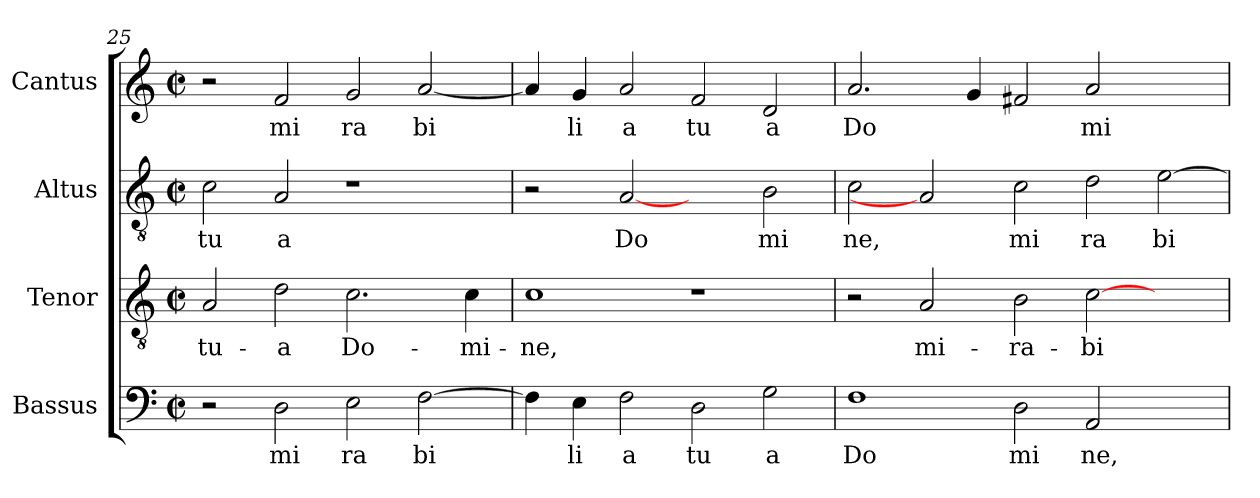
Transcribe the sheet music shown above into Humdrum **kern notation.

**kern	**text	**kern	**text	**kern	**text	**kern	**text
*part4	*part4	*part3	*part3	*part2	*part2	*part1	*part1
*staff4	*staff4	*staff3	*staff3	*staff2	*staff2	*staff1	*staff1
*I"Bassus	*	*I"Tenor	*	*I"Altus	*	*I"Cantus	*
*clefF4	*	*clefGv2	*	*clefGv2	*	*clefG2	*
*k[]	*	*k[]	*	*k[]	*	*k[]	*
*C:	*	*C:	*	*C:	*	*C:	*
*M2/2	*	*M2/2	*	*M2/2	*	*M2/2	*
*met(c|)	*	*met(c|)	*	*met(c|)	*	*met(c|)	*
=25	=25	=25	=25	=25	=25	=25	=25
!	!	!	!LO:LY:b:cj	!	!LO:LY:b:cj	!	!
2r	.	2A/	tu-	2c\	tu	2r	.
!	!LO:LY:b:cj	!	!LO:LY:b:cj	!	!LO:LY:b:cj	!	!LO:LY:b:cj
2D\	mi	2d\	-a	2A/	a	2f/	mi
!	!LO:LY:b:cj	!	!LO:LY:b:cj	!	!	!	!LO:LY:b:cj
2E\	ra	2.c\	Do-	1r	.	2g/	ra
!	!LO:LY:b:cj	!	!	!	!	!	!LO:LY:b:cj
[>2F\	bi	.	.	.	.	[<2a/	bi
!	!	!	!LO:LY:b:cj	!	!	!	!
.	.	4c\	-mi-	.	.	.	.
=26	=26	=26	=26	=26	=26	=26	=26
!	!LO:LY:b:cj	!	!LO:LY:b:cj	!	!	!	!LO:LY:b:cj
4F\]	.	1c	-ne,	2r	.	4a/]	.
!	!LO:LY:b:cj	!	!	!	!	!	!LO:LY:b:cj
4E\	li	.	.	.	.	4g/	li
!	!LO:LY:b:cj	!	!	!	!LO:LY:b:cj	!	!LO:LY:b:cj
2F\	a	.	.	[2A	Do	2a/	a
!	!LO:LY:b:cj	!	!	!	!	!	!LO:LY:b:cj
2D\	tu	1r	.	2ryy	.	2f/	tu
!	!LO:LY:b:cj	!	!	!	!LO:LY:b:cj	!	!LO:LY:b:cj
2G\	a	.	.	2B\	mi	2d/	a
=27	=27	=27	=27	=27	=27	=27	=27
!	!LO:LY:b:cj	!	!	!	!LO:LY:b:cj	!	!LO:LY:b:cj
1F	Do	2r	.	2c\	ne,	2.a/	Do
!	!	!	!LO:LY:b:cj	!	!	!	!
.	.	2A/	mi-	2A]	.	.	.
!	!	!	!	!	!	!	!LO:LY:b:cj
.	.	.	.	.	.	4g/	.
!	!LO:LY:b:cj	!	!LO:LY:b:cj	!	!LO:LY:b:cj	!	!LO:LY:b:cj
2D\	mi	2B\	-ra-	2c\	mi	2f#X/	.
!	!LO:LY:b:cj	!	!LO:LY:b:cj	!	!LO:LY:b:cj	!	!LO:LY:b:cj
2AA/	ne,	[>2c\	-bi-	2d\	ra	2a/	mi
!	!	!	!	!	!LO:LY:b:cj	!	!
2ryy	.	2ryy	.	[>2e\	bi	2ryy	.
=	=	=	=	=	=	=	=
*-	*-	*-	*-	*-	*-	*-	*-
